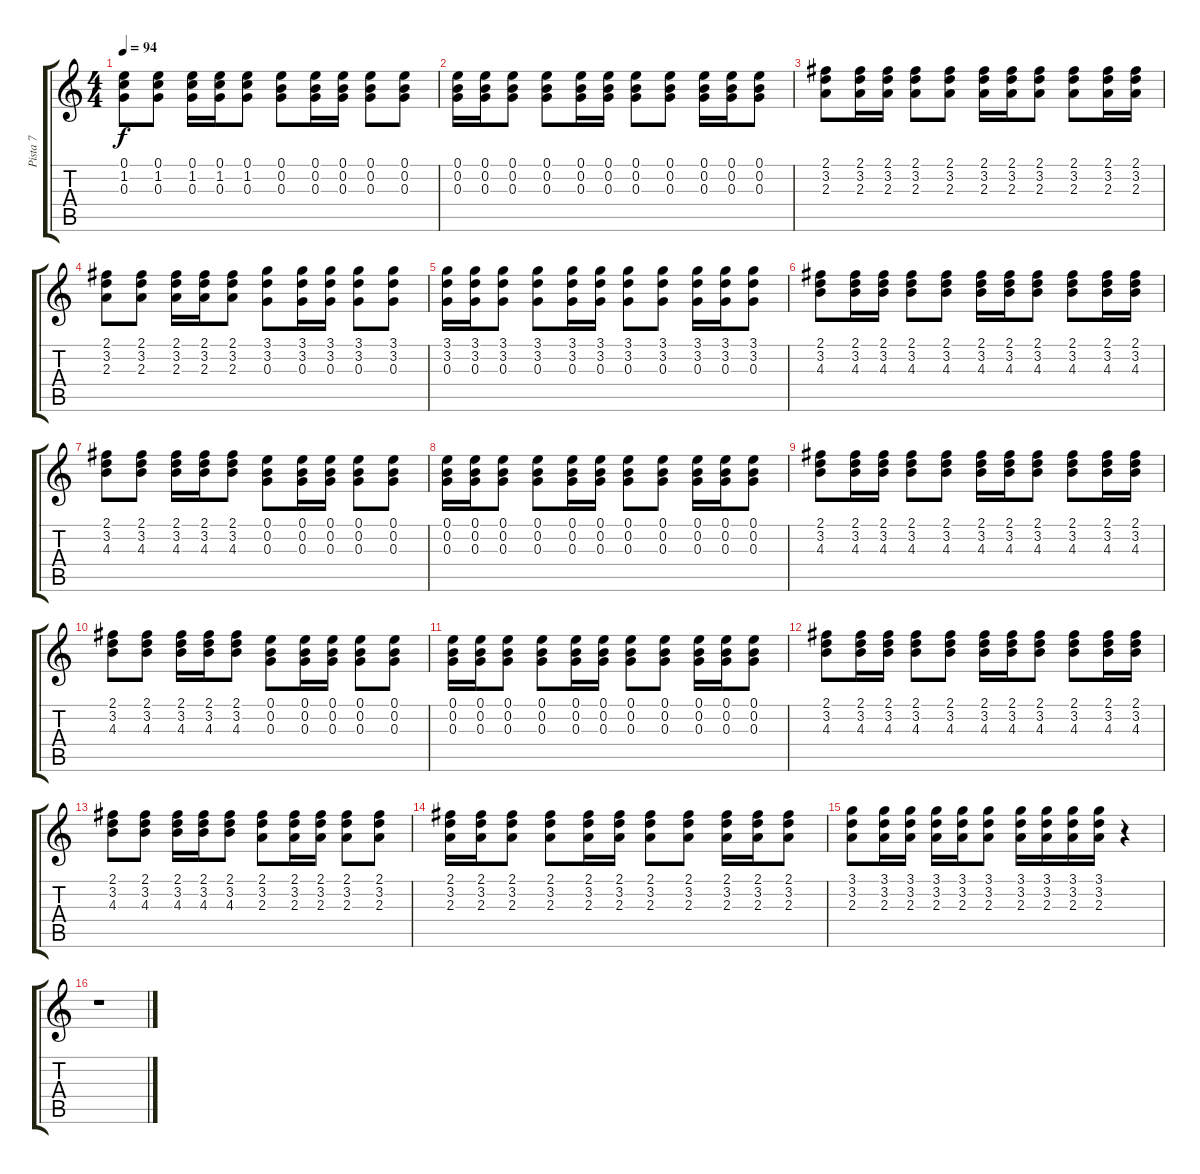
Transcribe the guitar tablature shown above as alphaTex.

\track ("Pista 7" "Pista 7") {instrument acousticguitarsteel}
\staff {score tabs}
\tuning (E4 B3 G3 D3 A2 E2) {hide}
\ts (4 4)
\tempo 94
\clef g2
\ks c
(0.1 1.2 0.3).8{dy f} (0.1 1.2 0.3).8 (0.1 1.2 0.3).16 (0.1 1.2 0.3).16 (0.1 1.2 0.3).8 (0.1 0.2 0.3).8 (0.1 0.2 0.3).16 (0.1 0.2 0.3).16 (0.1 0.2 0.3).8 (0.1 0.2 0.3).8 |
(0.1 0.2 0.3).16 (0.1 0.2 0.3).16 (0.1 0.2 0.3).8 (0.1 0.2 0.3).8 (0.1 0.2 0.3).16 (0.1 0.2 0.3).16 (0.1 0.2 0.3).8 (0.1 0.2 0.3).8 (0.1 0.2 0.3).16 (0.1 0.2 0.3).16 (0.1 0.2 0.3).8 |
(2.1 3.2 2.3).8 (2.1 3.2 2.3).16 (2.1 3.2 2.3).16 (2.1 3.2 2.3).8 (2.1 3.2 2.3).8 (2.1 3.2 2.3).16 (2.1 3.2 2.3).16 (2.1 3.2 2.3).8 (2.1 3.2 2.3).8 (2.1 3.2 2.3).16 (2.1 3.2 2.3).16 |
(2.1 3.2 2.3).8 (2.1 3.2 2.3).8 (2.1 3.2 2.3).16 (2.1 3.2 2.3).16 (2.1 3.2 2.3).8 (3.1 3.2 0.3).8 (3.1 3.2 0.3).16 (3.1 3.2 0.3).16 (3.1 3.2 0.3).8 (3.1 3.2 0.3).8 |
(3.1 3.2 0.3).16 (3.1 3.2 0.3).16 (3.1 3.2 0.3).8 (3.1 3.2 0.3).8 (3.1 3.2 0.3).16 (3.1 3.2 0.3).16 (3.1 3.2 0.3).8 (3.1 3.2 0.3).8 (3.1 3.2 0.3).16 (3.1 3.2 0.3).16 (3.1 3.2 0.3).8 |
(2.1 3.2 4.3).8 (2.1 3.2 4.3).16 (2.1 3.2 4.3).16 (2.1 3.2 4.3).8 (2.1 3.2 4.3).8 (2.1 3.2 4.3).16 (2.1 3.2 4.3).16 (2.1 3.2 4.3).8 (2.1 3.2 4.3).8 (2.1 3.2 4.3).16 (2.1 3.2 4.3).16 |
(2.1 3.2 4.3).8 (2.1 3.2 4.3).8 (2.1 3.2 4.3).16 (2.1 3.2 4.3).16 (2.1 3.2 4.3).8 (0.1 0.2 0.3).8 (0.1 0.2 0.3).16 (0.1 0.2 0.3).16 (0.1 0.2 0.3).8 (0.1 0.2 0.3).8 |
(0.1 0.2 0.3).16 (0.1 0.2 0.3).16 (0.1 0.2 0.3).8 (0.1 0.2 0.3).8 (0.1 0.2 0.3).16 (0.1 0.2 0.3).16 (0.1 0.2 0.3).8 (0.1 0.2 0.3).8 (0.1 0.2 0.3).16 (0.1 0.2 0.3).16 (0.1 0.2 0.3).8 |
(2.1 3.2 4.3).8 (2.1 3.2 4.3).16 (2.1 3.2 4.3).16 (2.1 3.2 4.3).8 (2.1 3.2 4.3).8 (2.1 3.2 4.3).16 (2.1 3.2 4.3).16 (2.1 3.2 4.3).8 (2.1 3.2 4.3).8 (2.1 3.2 4.3).16 (2.1 3.2 4.3).16 |
(2.1 3.2 4.3).8 (2.1 3.2 4.3).8 (2.1 3.2 4.3).16 (2.1 3.2 4.3).16 (2.1 3.2 4.3).8 (0.1 0.2 0.3).8 (0.1 0.2 0.3).16 (0.1 0.2 0.3).16 (0.1 0.2 0.3).8 (0.1 0.2 0.3).8 |
(0.1 0.2 0.3).16 (0.1 0.2 0.3).16 (0.1 0.2 0.3).8 (0.1 0.2 0.3).8 (0.1 0.2 0.3).16 (0.1 0.2 0.3).16 (0.1 0.2 0.3).8 (0.1 0.2 0.3).8 (0.1 0.2 0.3).16 (0.1 0.2 0.3).16 (0.1 0.2 0.3).8 |
(2.1 3.2 4.3).8 (2.1 3.2 4.3).16 (2.1 3.2 4.3).16 (2.1 3.2 4.3).8 (2.1 3.2 4.3).8 (2.1 3.2 4.3).16 (2.1 3.2 4.3).16 (2.1 3.2 4.3).8 (2.1 3.2 4.3).8 (2.1 3.2 4.3).16 (2.1 3.2 4.3).16 |
(2.1 3.2 4.3).8 (2.1 3.2 4.3).8 (2.1 3.2 4.3).16 (2.1 3.2 4.3).16 (2.1 3.2 4.3).8 (2.1 3.2 2.3).8 (2.1 3.2 2.3).16 (2.1 3.2 2.3).16 (2.1 3.2 2.3).8 (2.1 3.2 2.3).8 |
(2.1 3.2 2.3).16 (2.1 3.2 2.3).16 (2.1 3.2 2.3).8 (2.1 3.2 2.3).8 (2.1 3.2 2.3).16 (2.1 3.2 2.3).16 (2.1 3.2 2.3).8 (2.1 3.2 2.3).8 (2.1 3.2 2.3).16 (2.1 3.2 2.3).16 (2.1 3.2 2.3).8 |
(3.1 3.2 2.3).8 (3.1 3.2 2.3).16 (3.1 3.2 2.3).16 (3.1 3.2 2.3).16 (3.1 3.2 2.3).16 (3.1 3.2 2.3).8 (3.1 3.2 2.3).16 (3.1 3.2 2.3).16 (3.1 3.2 2.3).16 (3.1 3.2 2.3).16 r.4 |
r.1
